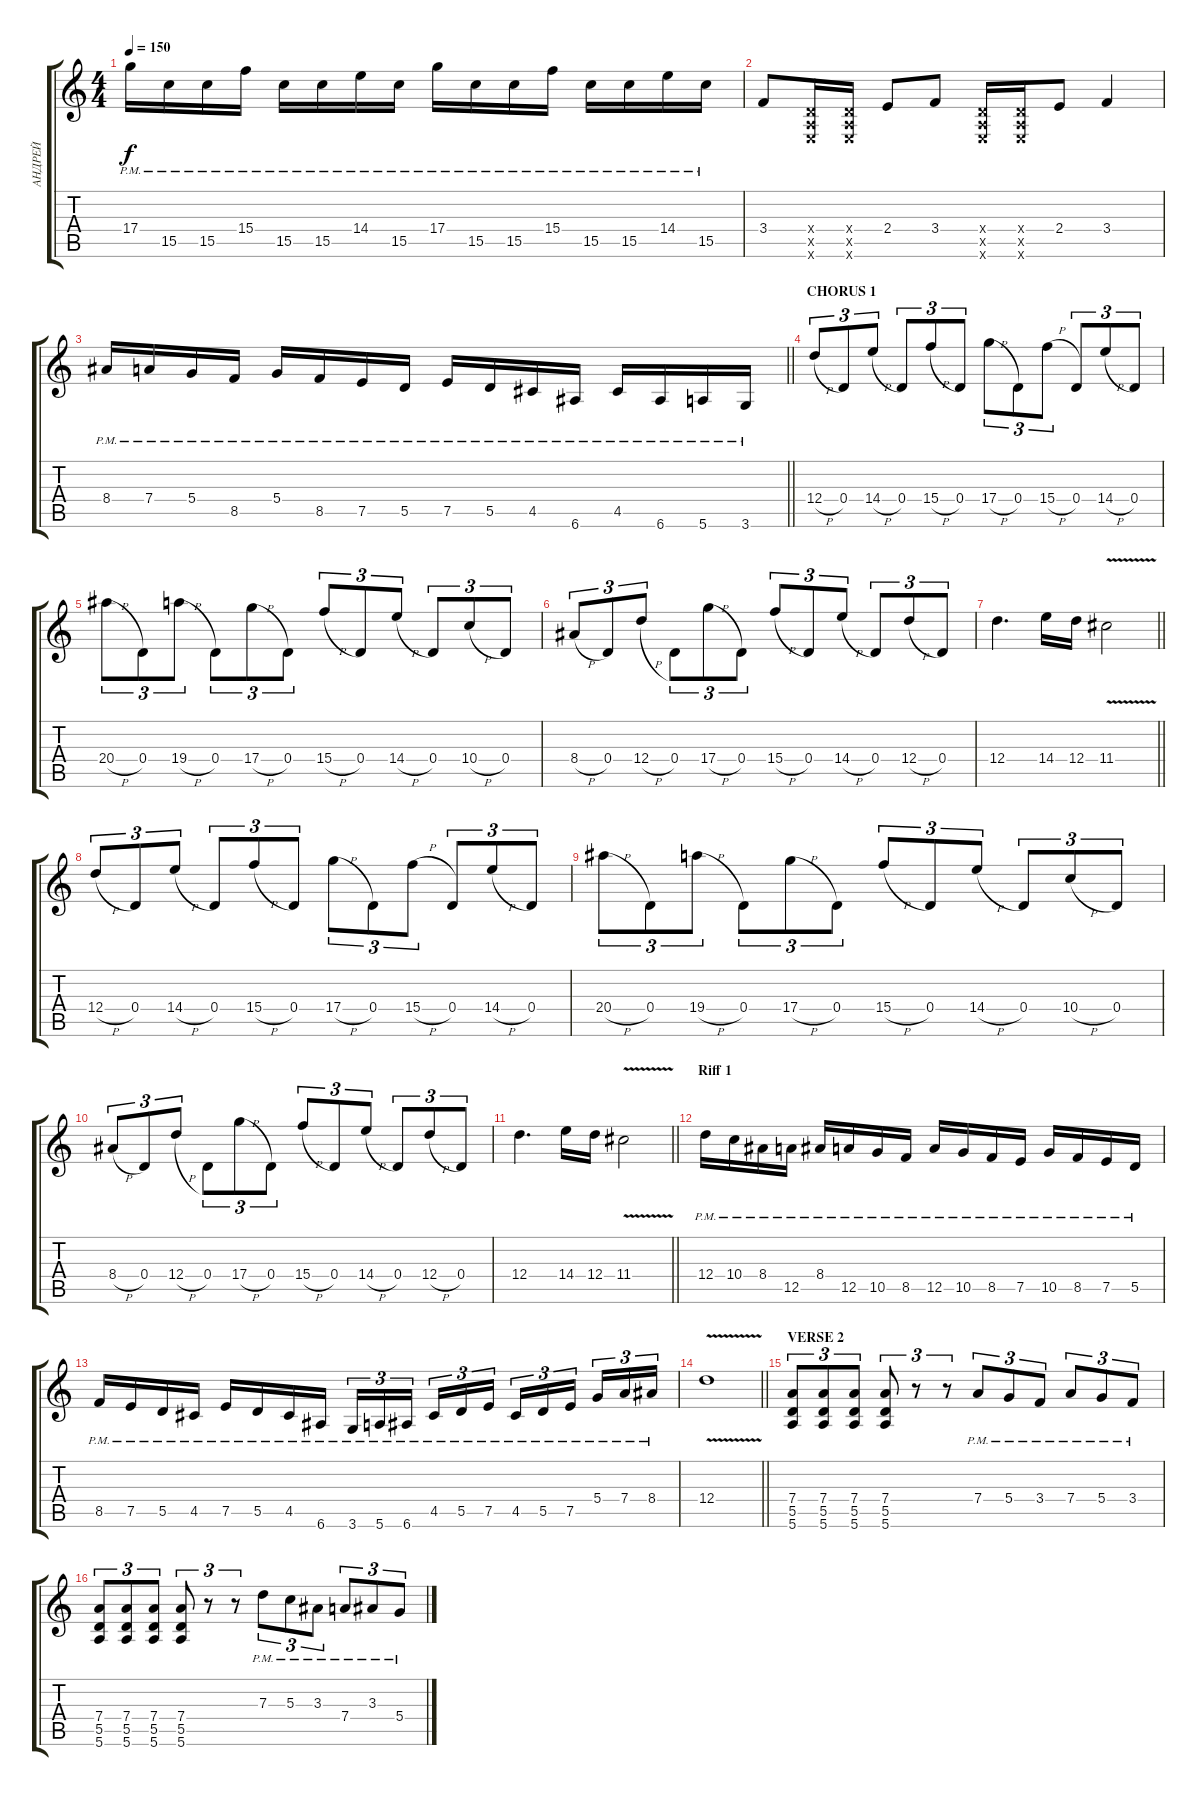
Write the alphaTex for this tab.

\track ("АНДРЕЙ" "АНДРЕЙ") {instrument distortionguitar}
\staff {score tabs}
\tuning (E4 B3 G3 D3 A2 E2) {hide}
\ts (4 4)
\tempo 150
\clef g2
\ks c
17.4{pm}.16{dy f} 15.5{pm}.16 15.5{pm}.16 15.4{pm}.16 15.5{pm}.16 15.5{pm}.16 14.4{pm}.16 15.5{pm}.16 17.4{pm}.16 15.5{pm}.16 15.5{pm}.16 15.4{pm}.16 15.5{pm}.16 15.5{pm}.16 14.4{pm}.16 15.5{pm}.16 |
3.4.8 (0.4{x} 0.5{x} 0.6{x}).16 (0.4{x} 0.5{x} 0.6{x}).16 2.4.8 3.4.8 (0.4{x} 0.5{x} 0.6{x}).16 (0.4{x} 0.5{x} 0.6{x}).16 2.4.8 3.4.4 |
\barLineRight lightlight
8.4{pm}.16 7.4{pm}.16 5.4{pm}.16 8.5{pm}.16 5.4{pm}.16 8.5{pm}.16 7.5{pm}.16 5.5{pm}.16 7.5{pm}.16 5.5{pm}.16 4.5{pm}.16 6.6{pm}.16 4.5{pm}.16 6.6{pm}.16 5.6{pm}.16 3.6{pm}.16 |
\section ("" "CHORUS 1")
12.4{h}.8{tu (3 2)} 0.4.8{tu (3 2)} 14.4{h}.8{tu (3 2)} 0.4.8{tu (3 2)} 15.4{h}.8{tu (3 2)} 0.4.8{tu (3 2)} 17.4{h}.8{tu (3 2)} 0.4.8{tu (3 2)} 15.4{h}.8{tu (3 2)} 0.4.8{tu (3 2)} 14.4{h}.8{tu (3 2)} 0.4.8{tu (3 2)} |
20.4{h}.8{tu (3 2)} 0.4.8{tu (3 2)} 19.4{h}.8{tu (3 2)} 0.4.8{tu (3 2)} 17.4{h}.8{tu (3 2)} 0.4.8{tu (3 2)} 15.4{h}.8{tu (3 2)} 0.4.8{tu (3 2)} 14.4{h}.8{tu (3 2)} 0.4.8{tu (3 2)} 10.4{h}.8{tu (3 2)} 0.4.8{tu (3 2)} |
8.4{h}.8{tu (3 2)} 0.4.8{tu (3 2)} 12.4{h}.8{tu (3 2)} 0.4.8{tu (3 2)} 17.4{h}.8{tu (3 2)} 0.4.8{tu (3 2)} 15.4{h}.8{tu (3 2)} 0.4.8{tu (3 2)} 14.4{h}.8{tu (3 2)} 0.4.8{tu (3 2)} 12.4{h}.8{tu (3 2)} 0.4.8{tu (3 2)} |
\barLineRight lightlight
12.4.4{d} 14.4.16 12.4.16 11.4{v}.2 |
12.4{h}.8{tu (3 2)} 0.4.8{tu (3 2)} 14.4{h}.8{tu (3 2)} 0.4.8{tu (3 2)} 15.4{h}.8{tu (3 2)} 0.4.8{tu (3 2)} 17.4{h}.8{tu (3 2)} 0.4.8{tu (3 2)} 15.4{h}.8{tu (3 2)} 0.4.8{tu (3 2)} 14.4{h}.8{tu (3 2)} 0.4.8{tu (3 2)} |
20.4{h}.8{tu (3 2)} 0.4.8{tu (3 2)} 19.4{h}.8{tu (3 2)} 0.4.8{tu (3 2)} 17.4{h}.8{tu (3 2)} 0.4.8{tu (3 2)} 15.4{h}.8{tu (3 2)} 0.4.8{tu (3 2)} 14.4{h}.8{tu (3 2)} 0.4.8{tu (3 2)} 10.4{h}.8{tu (3 2)} 0.4.8{tu (3 2)} |
8.4{h}.8{tu (3 2)} 0.4.8{tu (3 2)} 12.4{h}.8{tu (3 2)} 0.4.8{tu (3 2)} 17.4{h}.8{tu (3 2)} 0.4.8{tu (3 2)} 15.4{h}.8{tu (3 2)} 0.4.8{tu (3 2)} 14.4{h}.8{tu (3 2)} 0.4.8{tu (3 2)} 12.4{h}.8{tu (3 2)} 0.4.8{tu (3 2)} |
\barLineRight lightlight
12.4.4{d} 14.4.16 12.4.16 11.4{v}.2 |
\section ("" "Riff 1")
12.4{pm}.16 10.4{pm}.16 8.4{pm}.16 12.5{pm}.16 8.4{pm}.16 12.5{pm}.16 10.5{pm}.16 8.5{pm}.16 12.5{pm}.16 10.5{pm}.16 8.5{pm}.16 7.5{pm}.16 10.5{pm}.16 8.5{pm}.16 7.5{pm}.16 5.5{pm}.16 |
8.5{pm}.16 7.5{pm}.16 5.5{pm}.16 4.5{pm}.16 7.5{pm}.16 5.5{pm}.16 4.5{pm}.16 6.6{pm}.16 3.6{pm}.16{tu (3 2)} 5.6{pm}.16{tu (3 2)} 6.6{pm}.16{tu (3 2) beam splitsecondary} 4.5{pm}.16{tu (3 2)} 5.5{pm}.16{tu (3 2)} 7.5{pm}.16{tu (3 2)} 4.5{pm}.16{tu (3 2)} 5.5{pm}.16{tu (3 2)} 7.5{pm}.16{tu (3 2) beam splitsecondary} 5.4{pm}.16{tu (3 2)} 7.4{pm}.16{tu (3 2)} 8.4{pm}.16{tu (3 2)} |
\barLineRight lightlight
12.4{v}.1 |
\section ("" "VERSE 2")
(7.4 5.5 5.6).8{tu (3 2)} (7.4 5.5 5.6).8{tu (3 2)} (7.4 5.5 5.6).8{tu (3 2)} (7.4 5.5 5.6).8{tu (3 2)} r.8{tu (3 2)} r.8{tu (3 2)} 7.4{pm}.8{tu (3 2)} 5.4{pm}.8{tu (3 2)} 3.4{pm}.8{tu (3 2)} 7.4{pm}.8{tu (3 2)} 5.4{pm}.8{tu (3 2)} 3.4{pm}.8{tu (3 2)} |
(7.4 5.5 5.6).8{tu (3 2)} (7.4 5.5 5.6).8{tu (3 2)} (7.4 5.5 5.6).8{tu (3 2)} (7.4 5.5 5.6).8{tu (3 2)} r.8{tu (3 2)} r.8{tu (3 2)} 7.3{pm}.8{tu (3 2)} 5.3{pm}.8{tu (3 2)} 3.3{pm}.8{tu (3 2)} 7.4{pm}.8{tu (3 2)} 3.3{pm}.8{tu (3 2)} 5.4{pm}.8{tu (3 2)}
